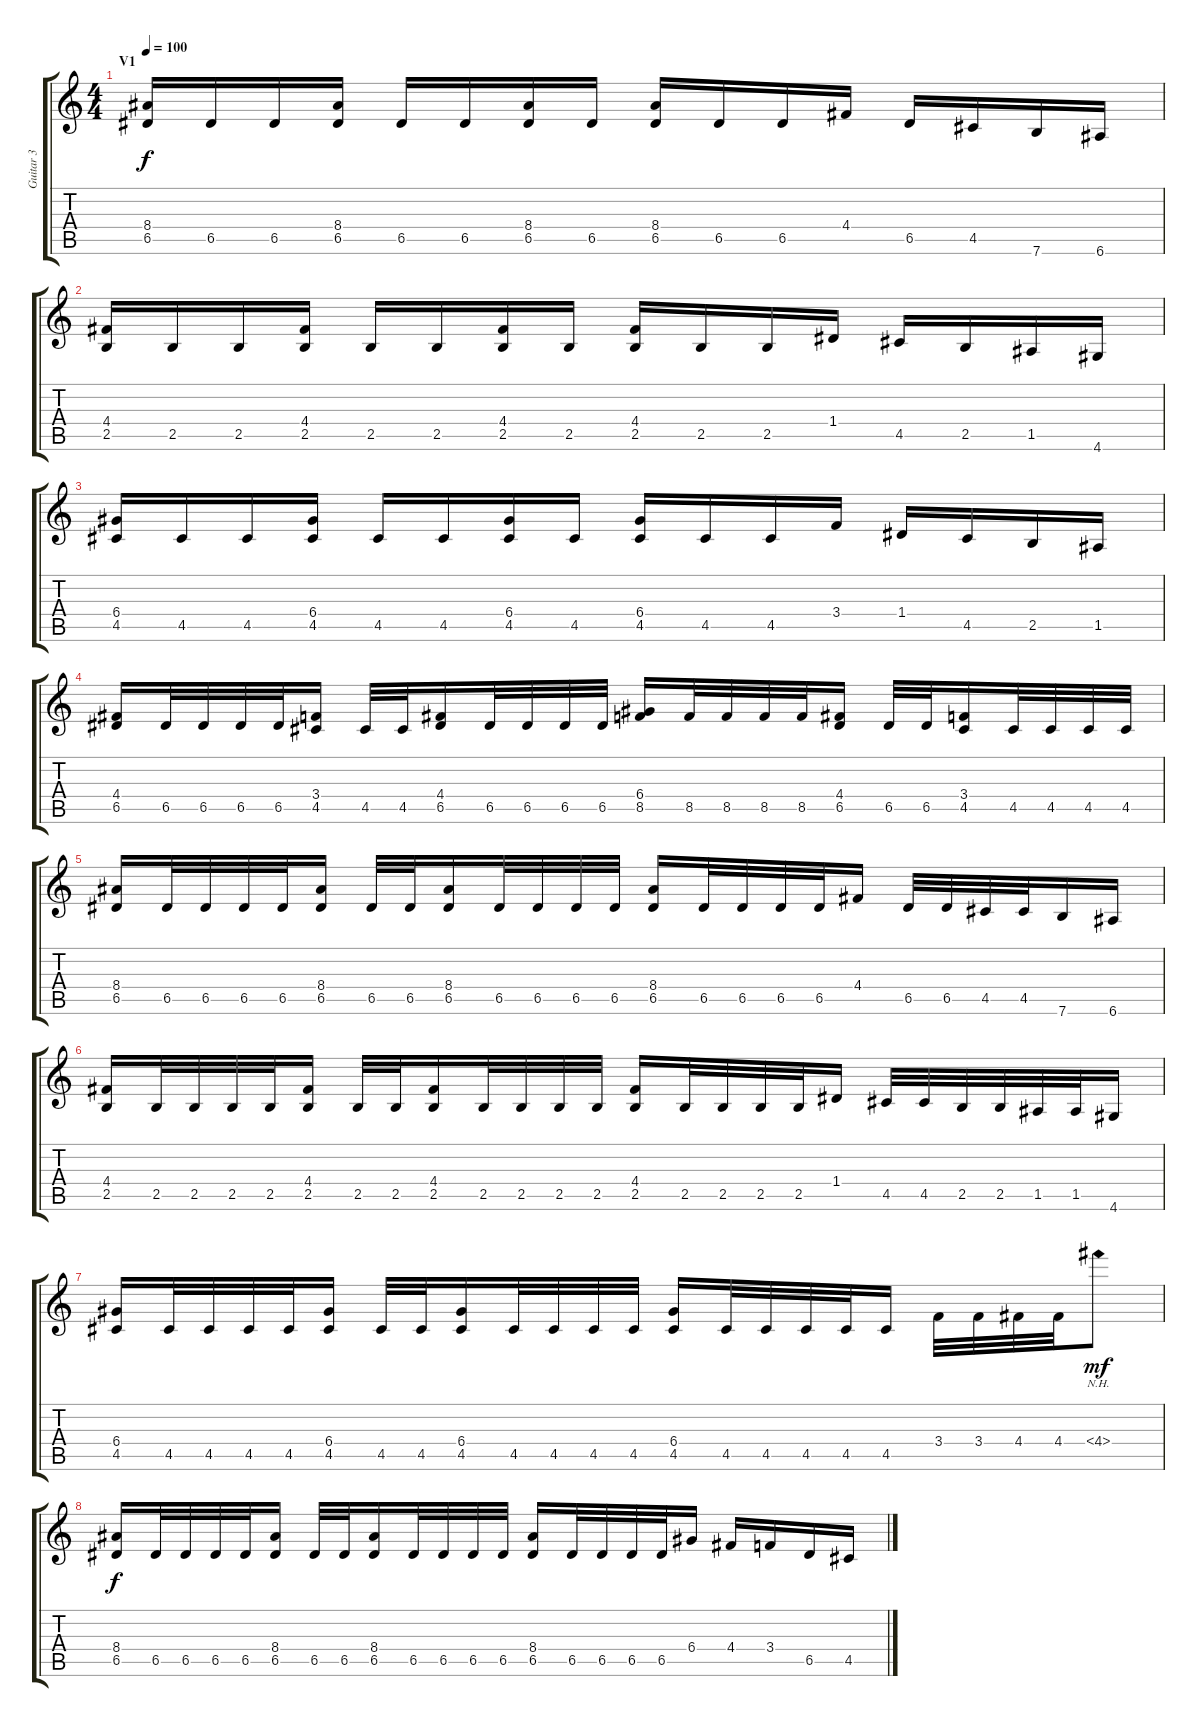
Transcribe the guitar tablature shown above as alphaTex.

\track ("Guitar 3" "Guitar 3") {instrument distortionguitar}
\staff {score tabs}
\tuning (E4 B3 G3 D3 A2 E2) {hide}
\ts (4 4)
\section ("" "V1")
\tempo 100
\clef g2
\ks c
(8.4 6.5).16{dy f} 6.5.16 6.5.16 (8.4 6.5).16 6.5.16 6.5.16 (8.4 6.5).16 6.5.16 (8.4 6.5).16 6.5.16 6.5.16 4.4.16 6.5.16 4.5.16 7.6.16 6.6.16 |
(4.4 2.5).16 2.5.16 2.5.16 (4.4 2.5).16 2.5.16 2.5.16 (4.4 2.5).16 2.5.16 (4.4 2.5).16 2.5.16 2.5.16 1.4.16 4.5.16 2.5.16 1.5.16 4.6.16 |
(6.4 4.5).16 4.5.16 4.5.16 (6.4 4.5).16 4.5.16 4.5.16 (6.4 4.5).16 4.5.16 (6.4 4.5).16 4.5.16 4.5.16 3.4.16 1.4.16 4.5.16 2.5.16 1.5.16 |
(4.4 6.5).16 6.5.32 6.5.32 6.5.32 6.5.32 (3.4 4.5).16 4.5.32 4.5.32 (4.4 6.5).16 6.5.32 6.5.32 6.5.32 6.5.32 (6.4 8.5).16 8.5.32 8.5.32 8.5.32 8.5.32 (4.4 6.5).16 6.5.32 6.5.32 (3.4 4.5).16 4.5.32 4.5.32 4.5.32 4.5.32 |
(8.4 6.5).16 6.5.32 6.5.32 6.5.32 6.5.32 (8.4 6.5).16 6.5.32 6.5.32 (8.4 6.5).16 6.5.32 6.5.32 6.5.32 6.5.32 (8.4 6.5).16 6.5.32 6.5.32 6.5.32 6.5.32 4.4.16 6.5.32 6.5.32 4.5.32 4.5.32 7.6.16 6.6.16 |
(4.4 2.5).16 2.5.32 2.5.32 2.5.32 2.5.32 (4.4 2.5).16 2.5.32 2.5.32 (4.4 2.5).16 2.5.32 2.5.32 2.5.32 2.5.32 (4.4 2.5).16 2.5.32 2.5.32 2.5.32 2.5.32 1.4.16 4.5.32 4.5.32 2.5.32 2.5.32 1.5.32 1.5.32 4.6.16 |
(6.4 4.5).16 4.5.32 4.5.32 4.5.32 4.5.32 (6.4 4.5).16 4.5.32 4.5.32 (6.4 4.5).16 4.5.32 4.5.32 4.5.32 4.5.32 (6.4 4.5).16 4.5.32 4.5.32 4.5.32 4.5.32 4.5.16 3.4.32 3.4.32 4.4.32 4.4.32 4.4{nh}.8{dy mf} |
(8.4 6.5).16{dy f} 6.5.32 6.5.32 6.5.32 6.5.32 (8.4 6.5).16 6.5.32 6.5.32 (8.4 6.5).16 6.5.32 6.5.32 6.5.32 6.5.32 (8.4 6.5).16 6.5.32 6.5.32 6.5.32 6.5.32 6.4.16 4.4.16 3.4.16 6.5.16 4.5.16
